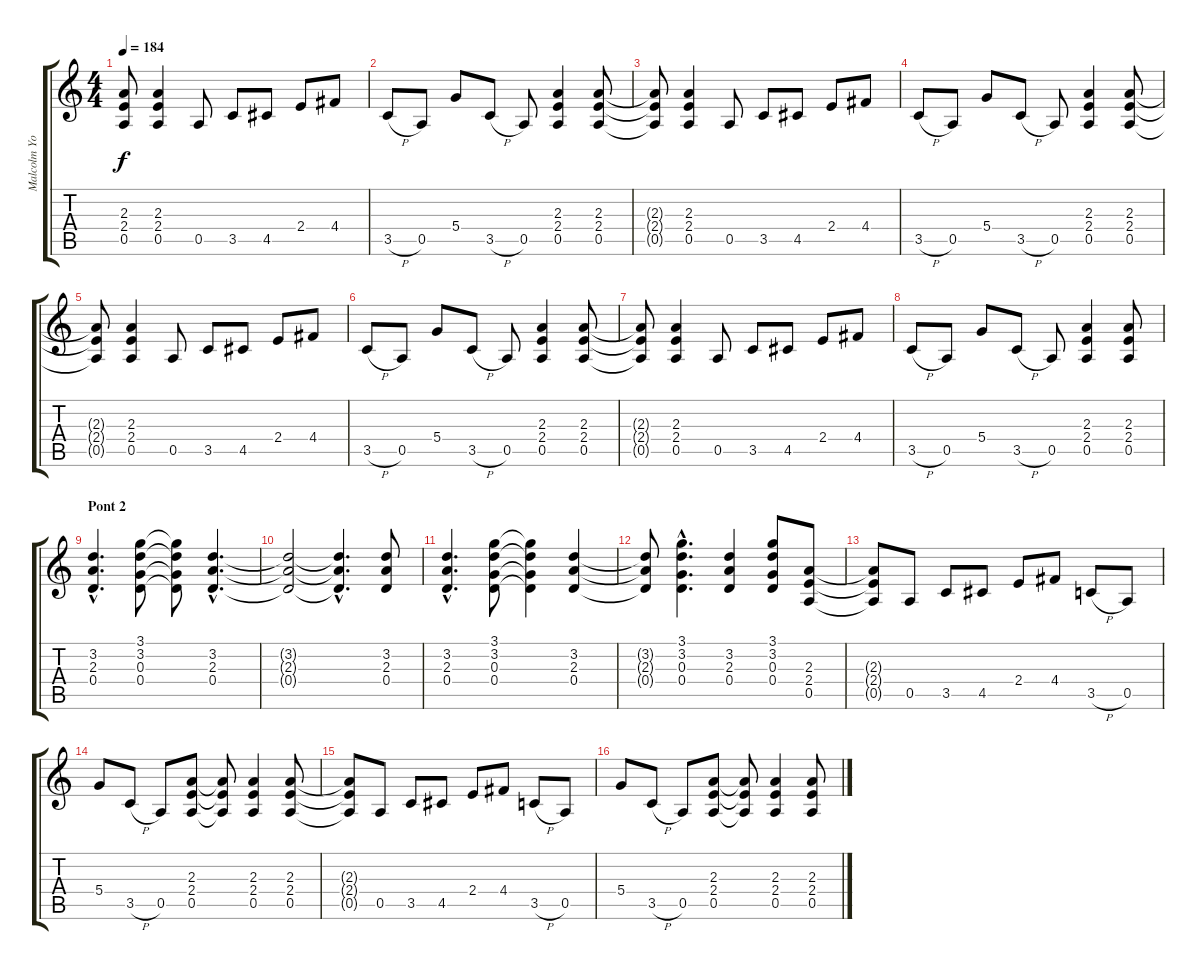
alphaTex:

\track ("Malcolm Young" "Malcolm Yo") {instrument overdrivenguitar}
\staff {score tabs}
\tuning (E4 B3 G3 D3 A2 E2) {hide}
\ts (4 4)
\tempo 184
\clef g2
\ks c
(2.3{t} 2.4{t} 0.5{t}).8{dy f} (2.3 2.4 0.5).4 0.5.8 3.5.8 4.5.8 2.4.8 4.4.8 |
3.5{h}.8 0.5.8 5.4.8 3.5{h}.8 0.5.8 (2.3 2.4 0.5).4 (2.3 2.4 0.5).8 |
(2.3{t} 2.4{t} 0.5{t}).8 (2.3 2.4 0.5).4 0.5.8 3.5.8 4.5.8 2.4.8 4.4.8 |
3.5{h}.8 0.5.8 5.4.8 3.5{h}.8 0.5.8 (2.3 2.4 0.5).4 (2.3 2.4 0.5).8 |
(2.3{t} 2.4{t} 0.5{t}).8 (2.3 2.4 0.5).4 0.5.8 3.5.8 4.5.8 2.4.8 4.4.8 |
3.5{h}.8 0.5.8 5.4.8 3.5{h}.8 0.5.8 (2.3 2.4 0.5).4 (2.3 2.4 0.5).8 |
(2.3{t} 2.4{t} 0.5{t}).8 (2.3 2.4 0.5).4 0.5.8 3.5.8 4.5.8 2.4.8 4.4.8 |
3.5{h}.8 0.5.8 5.4.8 3.5{h}.8 0.5.8 (2.3 2.4 0.5).4 (2.3 2.4 0.5).8 |
\section ("" "Pont 2")
(3.2{hac} 2.3{hac} 0.4{hac}).4{d} (3.1 3.2 0.3 0.4).8 (3.1{t} 3.2{t} 0.3{t} 0.4{t}).8 (3.2{hac} 2.3{hac} 0.4{hac}).4{d} |
(3.2{t} 2.3{t} 0.4{t}).2 (3.2{hac t} 2.3{hac t} 0.4{hac t}).4{d} (3.2 2.3 0.4).8 |
(3.2{hac} 2.3{hac} 0.4{hac}).4{d} (3.1 3.2 0.3 0.4).8 (3.1{t} 3.2{t} 0.3{t} 0.4{t}).4 (3.2 2.3 0.4).4 |
(3.2{t} 2.3{t} 0.4{t}).8 (3.1{hac} 3.2{hac} 0.3{hac} 0.4{hac}).4{d} (3.2 2.3 0.4).4 (3.1 3.2 0.3 0.4).8 (2.3 2.4 0.5).8 |
(2.3{t} 2.4{t} 0.5{t}).8 0.5.8 3.5.8 4.5.8 2.4.8 4.4.8 3.5{h}.8 0.5.8 |
5.4.8 3.5{h}.8 0.5.8 (2.3 2.4 0.5).8 (2.3{t} 2.4{t} 0.5{t}).8 (2.3 2.4 0.5).4 (2.3 2.4 0.5).8 |
(2.3{t} 2.4{t} 0.5{t}).8 0.5.8 3.5.8 4.5.8 2.4.8 4.4.8 3.5{h}.8 0.5.8 |
5.4.8 3.5{h}.8 0.5.8 (2.3 2.4 0.5).8 (2.3{t} 2.4{t} 0.5{t}).8 (2.3 2.4 0.5).4 (2.3 2.4 0.5).8
